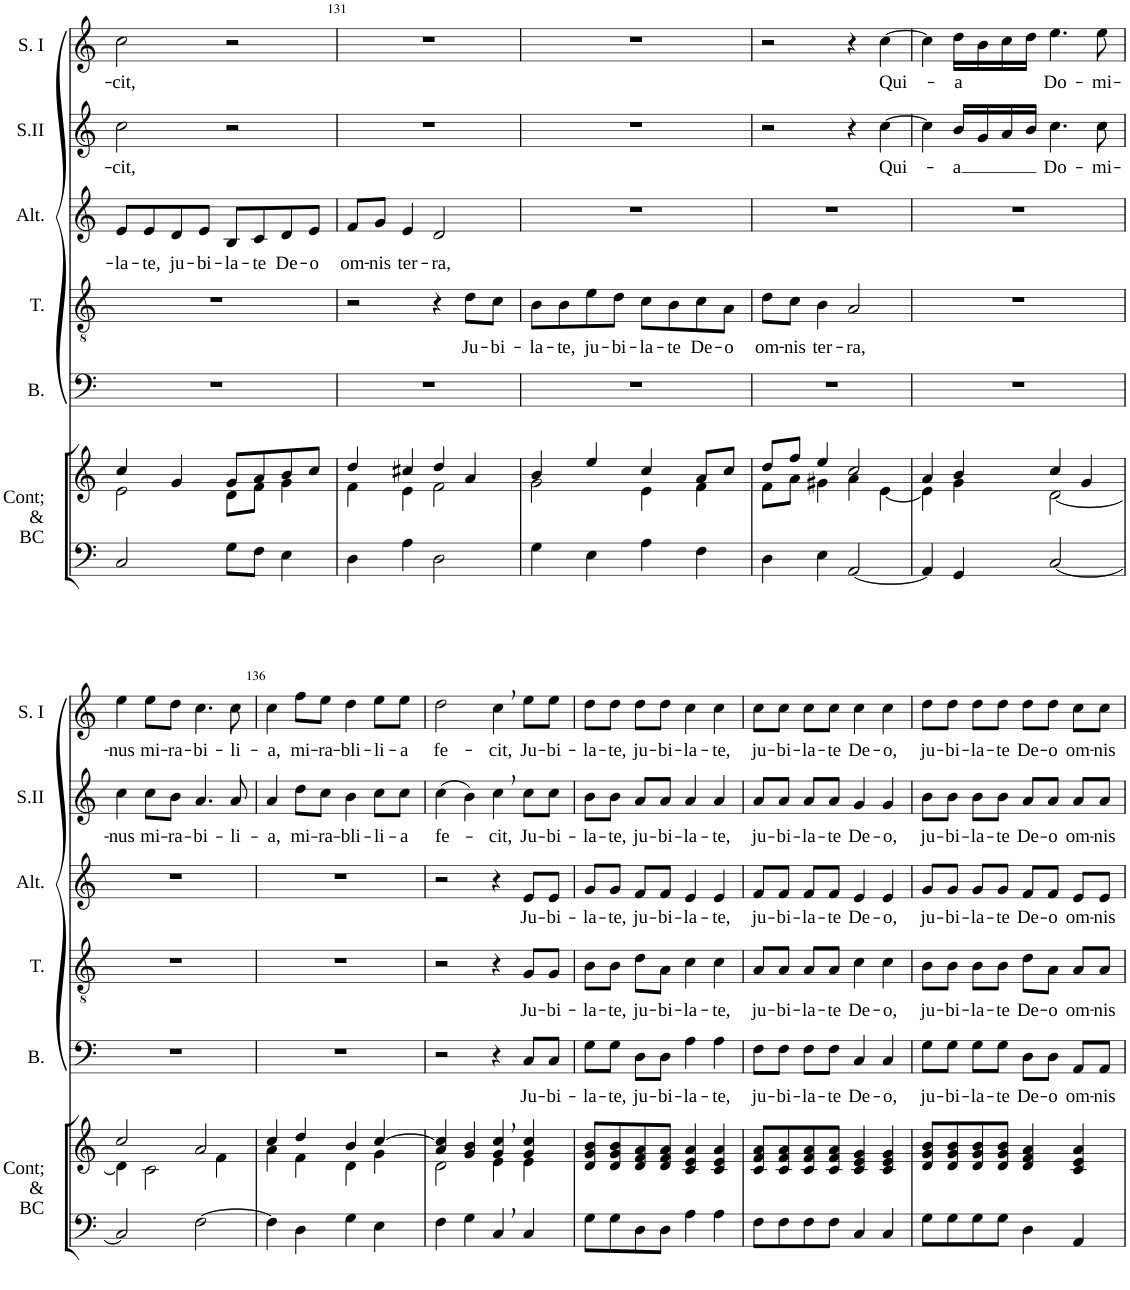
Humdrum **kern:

**kern	**kern	**kern	**text	**kern	**text	**kern	**text	**kern	**text	**kern	**text
*part6	*part6	*part5	*part5	*part4	*part4	*part3	*part3	*part2	*part2	*part1	*part1
*staff7	*staff6	*staff5	*staff5	*staff4	*staff4	*staff3	*staff3	*staff2	*staff2	*staff1	*staff1
*I"Continuo &amp; Basse Continue	*	*I"Basse	*	*I"Ténor	*	*I"Alto	*	*I"Soprano II	*	*I"Soprane I	*
*I'Cont; &amp; BC	*	*I'B.	*	*I'T.	*	*I'Alt.	*	*I'S.II	*	*I'S. I	*
!!LO:PB:g=z
*clefF4	*clefG2	*clefF4	*	*clefGv2	*	*clefG2	*	*clefG2	*	*clefG2	*
*k[]	*k[]	*k[]	*	*k[]	*	*k[]	*	*k[]	*	*k[]	*
*M4/4	*M4/4	*M4/4	*	*M4/4	*	*M4/4	*	*M4/4	*	*M4/4	*
*met(c)	*met(c)	*met(c)	*	*met(c)	*	*met(c)	*	*met(c)	*	*met(c)	*
=130	=130	=130	=130	=130	=130	=130	=130	=130	=130	=130	=130
*	*^	*	*	*	*	*	*	*	*	*	*
!	!	!	!	!	!	!	!	!LO:LY:b	!	!LO:LY:b	!	!LO:LY:b
2C/	4cc/	2e\	1r	.	1r	.	8e/L	-la-	2cc\	-cit,	2cc\	-cit,
!	!	!	!	!	!	!	!	!LO:LY:b	!	!	!	!
.	.	.	.	.	.	.	8e/	-te,	.	.	.	.
!	!	!	!	!	!	!	!	!LO:LY:b	!	!	!	!
.	4g/	.	.	.	.	.	8d/	ju-	.	.	.	.
!	!	!	!	!	!	!	!	!LO:LY:b	!	!	!	!
.	.	.	.	.	.	.	8e/J	-bi-	.	.	.	.
!	!	!	!	!	!	!	!	!LO:LY:b	!	!	!	!
8G\L	8g/L	8d\L	.	.	.	.	8B/L	-la-	2r	.	2r	.
!	!	!	!	!	!	!	!	!LO:LY:b	!	!	!	!
8F\J	8a/	8f\J	.	.	.	.	8c/	-te	.	.	.	.
!	!	!	!	!	!	!	!	!LO:LY:b	!	!	!	!
4E\	8b/	4g\	.	.	.	.	8d/	De-	.	.	.	.
!	!	!	!	!	!	!	!	!LO:LY:b	!	!	!	!
.	8cc/J	.	.	.	.	.	8e/J	-o	.	.	.	.
=131	=131	=131	=131	=131	=131	=131	=131	=131	=131	=131	=131	=131
!	!	!	!	!	!	!	!	!LO:LY:b	!	!	!	!
4D\	4dd/	4f\	1r	.	2r	.	8f/L	om-	1r	.	1r	.
!	!	!	!	!	!	!	!	!LO:LY:b	!	!	!	!
.	.	.	.	.	.	.	8g/J	-nis	.	.	.	.
!	!	!	!	!	!	!	!	!LO:LY:b	!	!	!	!
4A\	4cc#X/	4e\	.	.	.	.	4e/	ter-	.	.	.	.
!	!	!	!	!	!	!	!	!LO:LY:b	!	!	!	!
2D\	4dd/	2f\	.	.	4r	.	2d/	-ra,	.	.	.	.
!	!	!	!	!	!	!LO:LY:b	!	!	!	!	!	!
.	4a/	.	.	.	8d\L	Ju-	.	.	.	.	.	.
!	!	!	!	!	!	!LO:LY:b	!	!	!	!	!	!
.	.	.	.	.	8c\J	-bi-	.	.	.	.	.	.
=132	=132	=132	=132	=132	=132	=132	=132	=132	=132	=132	=132	=132
!	!	!	!	!	!	!LO:LY:b	!	!	!	!	!	!
4G\	4b/	2g\	1r	.	8B\L	-la-	1r	.	1r	.	1r	.
!	!	!	!	!	!	!LO:LY:b	!	!	!	!	!	!
.	.	.	.	.	8B\	-te,	.	.	.	.	.	.
!	!	!	!	!	!	!LO:LY:b	!	!	!	!	!	!
4E\	4ee/	.	.	.	8e\	ju-	.	.	.	.	.	.
!	!	!	!	!	!	!LO:LY:b	!	!	!	!	!	!
.	.	.	.	.	8d\J	-bi-	.	.	.	.	.	.
!	!	!	!	!	!	!LO:LY:b	!	!	!	!	!	!
4A\	4cc/	4e\	.	.	8c\L	-la-	.	.	.	.	.	.
!	!	!	!	!	!	!LO:LY:b	!	!	!	!	!	!
.	.	.	.	.	8B\	-te	.	.	.	.	.	.
!	!	!	!	!	!	!LO:LY:b	!	!	!	!	!	!
4F\	8a/L	4f\	.	.	8c\	De-	.	.	.	.	.	.
!	!	!	!	!	!	!LO:LY:b	!	!	!	!	!	!
.	8cc/J	.	.	.	8A\J	-o	.	.	.	.	.	.
=133	=133	=133	=133	=133	=133	=133	=133	=133	=133	=133	=133	=133
!	!	!	!	!	!	!LO:LY:b	!	!	!	!	!	!
4D\	8dd/L	8f\L	1r	.	8d\L	om-	1r	.	2r	.	2r	.
!	!	!	!	!	!	!LO:LY:b	!	!	!	!	!	!
.	8ff/J	8a\J	.	.	8c\J	-nis	.	.	.	.	.	.
!	!	!	!	!	!	!LO:LY:b	!	!	!	!	!	!
4E\	4ee/	4g#X\	.	.	4B\	ter-	.	.	.	.	.	.
!	!	!	!	!	!	!LO:LY:b	!	!	!	!	!	!
[2AA/	2cc/	4a\	.	.	2A/	-ra,	.	.	4r	.	4r	.
!	!	!	!	!	!	!	!	!	!	!LO:LY:b	!	!LO:LY:b
.	.	[4e\	.	.	.	.	.	.	[4cc\	Qui-	[4cc\	Qui-
=134	=134	=134	=134	=134	=134	=134	=134	=134	=134	=134	=134	=134
4AA/]	4a/	4e\]	1r	.	1r	.	1r	.	4cc\]	.	4cc\]	.
!	!	!	!	!	!	!	!	!	!	!LO:LY:b	!	!LO:LY:b
4GG/	4b/	4g\	.	.	.	.	.	.	16b/LL	-a	16dd\LL	-a
.	.	.	.	.	.	.	.	.	16g/	.	16b\	.
.	.	.	.	.	.	.	.	.	16a/	.	16cc\	.
.	.	.	.	.	.	.	.	.	16b/JJ	.	16dd\JJ	.
!	!	!	!	!	!	!	!	!	!	!LO:LY:b	!	!LO:LY:b
[2C/	4cc/	[2d\	.	.	.	.	.	.	4.cc\	Do-	4.ee\	Do-
.	4g/	.	.	.	.	.	.	.	.	.	.	.
!	!	!	!	!	!	!	!	!	!	!LO:LY:b	!	!LO:LY:b
.	.	.	.	.	.	.	.	.	8cc\	-mi-	8ee\	-mi-
!!LO:LB:g=z
=135	=135	=135	=135	=135	=135	=135	=135	=135	=135	=135	=135	=135
!	!	!	!	!	!	!	!	!	!	!LO:LY:b	!	!LO:LY:b
2C/]	2cc/	4d\]	1r	.	1r	.	1r	.	4cc\	-nus	4ee\	-nus
!	!	!	!	!	!	!	!	!	!	!LO:LY:b	!	!LO:LY:b
.	.	2c\	.	.	.	.	.	.	8cc\L	mi-	8ee\L	mi-
!	!	!	!	!	!	!	!	!	!	!LO:LY:b	!	!LO:LY:b
.	.	.	.	.	.	.	.	.	8b\J	-ra-	8dd\J	-ra-
!	!	!	!	!	!	!	!	!	!	!LO:LY:b	!	!LO:LY:b
[2F\	2a/	.	.	.	.	.	.	.	4.a/	-bi-	4.cc\	-bi-
.	.	4f\	.	.	.	.	.	.	.	.	.	.
!	!	!	!	!	!	!	!	!	!	!LO:LY:b	!	!LO:LY:b
.	.	.	.	.	.	.	.	.	8a/	-li-	8cc\	-li-
=136	=136	=136	=136	=136	=136	=136	=136	=136	=136	=136	=136	=136
!	!	!	!	!	!	!	!	!	!	!LO:LY:b	!	!LO:LY:b
4F\]	4cc/	4a\	1r	.	1r	.	1r	.	4a/	-a,	4cc\	-a,
!	!	!	!	!	!	!	!	!	!	!LO:LY:b	!	!LO:LY:b
4D\	4dd/	4f\	.	.	.	.	.	.	8dd\L	mi-	8ff\L	mi-
!	!	!	!	!	!	!	!	!	!	!LO:LY:b	!	!LO:LY:b
.	.	.	.	.	.	.	.	.	8cc\J	-ra-	8ee\J	-ra-
!	!	!	!	!	!	!	!	!	!	!LO:LY:b	!	!LO:LY:b
4G\	4b/	4d\	.	.	.	.	.	.	4b\	-bli-	4dd\	-bli-
!	!	!	!	!	!	!	!	!	!	!LO:LY:b	!	!LO:LY:b
4E\	[4cc/	4g\	.	.	.	.	.	.	8cc\L	-li-	8ee\L	-li-
!	!	!	!	!	!	!	!	!	!	!LO:LY:b	!	!LO:LY:b
.	.	.	.	.	.	.	.	.	8cc\J	-a	8ee\J	-a
=137	=137	=137	=137	=137	=137	=137	=137	=137	=137	=137	=137	=137
!	!	!	!	!	!	!	!	!	!	!LO:LY:b	!	!LO:LY:b
4F\	4a/ 4cc/]	2d\	2r	.	2r	.	2r	.	(4cc\	fe-	2dd\	fe-
4G\	4g/ 4b/	.	.	.	.	.	.	.	4b\)	.	.	.
!	!	!	!	!	!	!	!	!	!	!LO:LY:b	!	!LO:LY:b
4C,/	4g/, 4cc/,	4e\	4r	.	4r	.	4r	.	4cc,\	-cit,	4cc,\	-cit,
!	!	!	!	!LO:LY:b	!	!LO:LY:b	!	!LO:LY:b	!	!LO:LY:b	!	!LO:LY:b
4C/	4g/ 4cc/	4e\	8C/L	Ju-	8G/L	Ju-	8e/L	Ju-	8cc\L	Ju-	8ee\L	Ju-
!	!	!	!	!LO:LY:b	!	!LO:LY:b	!	!LO:LY:b	!	!LO:LY:b	!	!LO:LY:b
.	.	.	8C/J	-bi-	8G/J	-bi-	8e/J	-bi-	8cc\J	-bi-	8ee\J	-bi-
*	*v	*v	*	*	*	*	*	*	*	*	*	*
=138	=138	=138	=138	=138	=138	=138	=138	=138	=138	=138	=138
!	!	!	!LO:LY:b	!	!LO:LY:b	!	!LO:LY:b	!	!LO:LY:b	!	!LO:LY:b
8G\L	8d/ 8g/ 8b/L	8G\L	-la-	8B\L	-la-	8g/L	-la-	8b\L	-la-	8dd\L	-la-
!	!	!	!LO:LY:b	!	!LO:LY:b	!	!LO:LY:b	!	!LO:LY:b	!	!LO:LY:b
8G\	8d/ 8g/ 8b/	8G\J	-te,	8B\J	-te,	8g/J	-te,	8b\J	-te,	8dd\J	-te,
!	!	!	!LO:LY:b	!	!LO:LY:b	!	!LO:LY:b	!	!LO:LY:b	!	!LO:LY:b
8D\	8d/ 8f/ 8a/	8D\L	ju-	8d\L	ju-	8f/L	ju-	8a/L	ju-	8dd\L	ju-
!	!	!	!LO:LY:b	!	!LO:LY:b	!	!LO:LY:b	!	!LO:LY:b	!	!LO:LY:b
8D\J	8d/ 8f/ 8a/J	8D\J	-bi-	8A\J	-bi-	8f/J	-bi-	8a/J	-bi-	8dd\J	-bi-
!	!	!	!LO:LY:b	!	!LO:LY:b	!	!LO:LY:b	!	!LO:LY:b	!	!LO:LY:b
4A\	4c/ 4e/ 4a/	4A\	-la-	4c\	-la-	4e/	-la-	4a/	-la-	4cc\	-la-
!	!	!	!LO:LY:b	!	!LO:LY:b	!	!LO:LY:b	!	!LO:LY:b	!	!LO:LY:b
4A\	4c/ 4e/ 4a/	4A\	-te,	4c\	-te,	4e/	-te,	4a/	-te,	4cc\	-te,
=139	=139	=139	=139	=139	=139	=139	=139	=139	=139	=139	=139
!	!	!	!LO:LY:b	!	!LO:LY:b	!	!LO:LY:b	!	!LO:LY:b	!	!LO:LY:b
8F\L	8c/ 8f/ 8a/L	8F\L	ju-	8A/L	ju-	8f/L	ju-	8a/L	ju-	8cc\L	ju-
!	!	!	!LO:LY:b	!	!LO:LY:b	!	!LO:LY:b	!	!LO:LY:b	!	!LO:LY:b
8F\	8c/ 8f/ 8a/	8F\J	-bi-	8A/J	-bi-	8f/J	-bi-	8a/J	-bi-	8cc\J	-bi-
!	!	!	!LO:LY:b	!	!LO:LY:b	!	!LO:LY:b	!	!LO:LY:b	!	!LO:LY:b
8F\	8c/ 8f/ 8a/	8F\L	-la-	8A/L	-la-	8f/L	-la-	8a/L	-la-	8cc\L	-la-
!	!	!	!LO:LY:b	!	!LO:LY:b	!	!LO:LY:b	!	!LO:LY:b	!	!LO:LY:b
8F\J	8c/ 8f/ 8a/J	8F\J	-te	8A/J	-te	8f/J	-te	8a/J	-te	8cc\J	-te
!	!	!	!LO:LY:b	!	!LO:LY:b	!	!LO:LY:b	!	!LO:LY:b	!	!LO:LY:b
4C/	4c/ 4e/ 4g/	4C/	De-	4c\	De-	4e/	De-	4g/	De-	4cc\	De-
!	!	!	!LO:LY:b	!	!LO:LY:b	!	!LO:LY:b	!	!LO:LY:b	!	!LO:LY:b
4C/	4c/ 4e/ 4g/	4C/	-o,	4c\	-o,	4e/	-o,	4g/	-o,	4cc\	-o,
=140	=140	=140	=140	=140	=140	=140	=140	=140	=140	=140	=140
!	!	!	!LO:LY:b	!	!LO:LY:b	!	!LO:LY:b	!	!LO:LY:b	!	!LO:LY:b
8G\L	8d/ 8g/ 8b/L	8G\L	ju-	8B\L	ju-	8g/L	ju-	8b\L	ju-	8dd\L	ju-
!	!	!	!LO:LY:b	!	!LO:LY:b	!	!LO:LY:b	!	!LO:LY:b	!	!LO:LY:b
8G\	8d/ 8g/ 8b/	8G\J	-bi-	8B\J	-bi-	8g/J	-bi-	8b\J	-bi-	8dd\J	-bi-
!	!	!	!LO:LY:b	!	!LO:LY:b	!	!LO:LY:b	!	!LO:LY:b	!	!LO:LY:b
8G\	8d/ 8g/ 8b/	8G\L	-la-	8B\L	-la-	8g/L	-la-	8b\L	-la-	8dd\L	-la-
!	!	!	!LO:LY:b	!	!LO:LY:b	!	!LO:LY:b	!	!LO:LY:b	!	!LO:LY:b
8G\J	8d/ 8g/ 8b/J	8G\J	-te	8B\J	-te	8g/J	-te	8b\J	-te	8dd\J	-te
!	!	!	!LO:LY:b	!	!LO:LY:b	!	!LO:LY:b	!	!LO:LY:b	!	!LO:LY:b
4D\	4d/ 4f/ 4a/	8D\L	De-	8d\L	De-	8f/L	De-	8a/L	De-	8dd\L	De-
!	!	!	!LO:LY:b	!	!LO:LY:b	!	!LO:LY:b	!	!LO:LY:b	!	!LO:LY:b
.	.	8D\J	-o	8A\J	-o	8f/J	-o	8a/J	-o	8dd\J	-o
!	!	!	!LO:LY:b	!	!LO:LY:b	!	!LO:LY:b	!	!LO:LY:b	!	!LO:LY:b
4AA/	4c/ 4e/ 4a/	8AA/L	om-	8A/L	om-	8e/L	om-	8a/L	om-	8cc\L	om-
!	!	!	!LO:LY:b	!	!LO:LY:b	!	!LO:LY:b	!	!LO:LY:b	!	!LO:LY:b
.	.	8AA/J	-nis	8A/J	-nis	8e/J	-nis	8a/J	-nis	8cc\J	-nis
=	=	=	=	=	=	=	=	=	=	=	=
*-	*-	*-	*-	*-	*-	*-	*-	*-	*-	*-	*-
